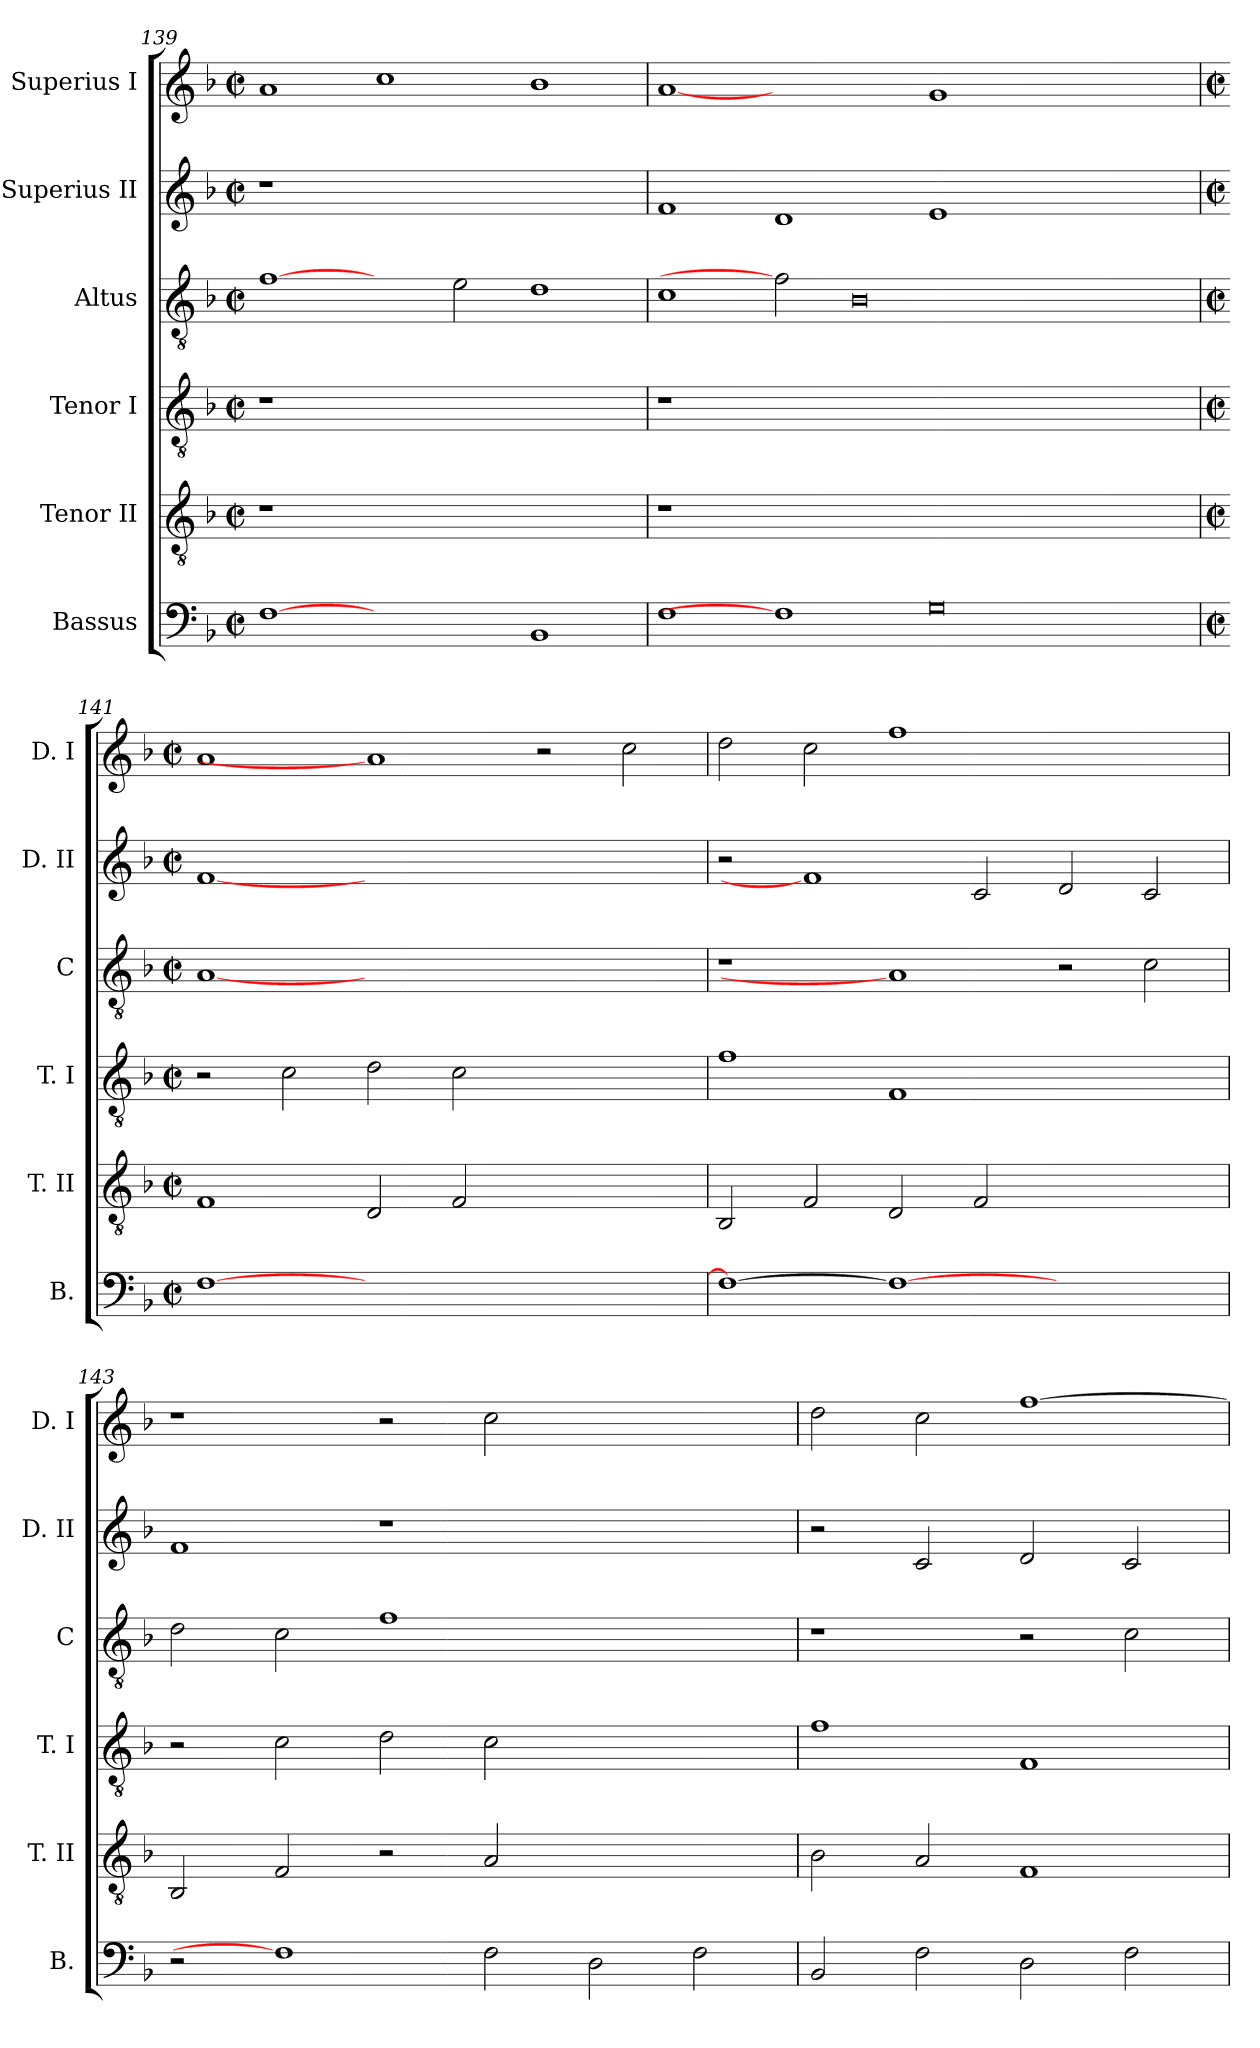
**kern	**kern	**kern	**kern	**kern	**kern
*part6	*part5	*part4	*part3	*part2	*part1
*staff6	*staff5	*staff4	*staff3	*staff2	*staff1
*I"Bassus	*I"Tenor II	*I"Tenor I	*I"Altus	*I"Superius II	*I"Superius I
*I'B.	*I'T. II	*I'T. I	*I'C	*I'D. II	*I'D. I
!!LO:LB:g=z
*clefF4	*clefGv2	*clefGv2	*clefGv2	*clefG2	*clefG2
*	*ITrd7c12	*ITrd7c12	*ITrd7c12	*	*
*k[b-]	*k[b-]	*k[b-]	*k[b-]	*k[b-]	*k[b-]
*F:	*F:	*F:	*F:	*F:	*F:
*M2/2	*M2/2	*M2/2	*M2/2	*M2/2	*M2/2
*met(c|)	*met(c|)	*met(c|)	*met(c|)	*met(c|)	*met(c|)
=139	=139	=139	=139	=139	=139
!	!LO:N:vis=1	!LO:N:vis=1	!	!LO:N:vis=1	!
[1Fi	1r	1r	[1Fi	1r	1ai
1ryy	0ryy	0ryy	2ryy	0ryy	1cci
.	.	.	2Ei\	.	.
1BB-i	.	.	1Di	.	1b-i
=140	=140	=140	=140	=140	=140
!	!LO:N:vis=1	!LO:N:vis=1	!	!	!
1Fi	1r	1r	1Ci	1fi	[1ai
1Fi]	0.ryy	0.ryy	2Fi]	1di	1ryy
.	.	.	0BB-i	.	.
0Gi	.	.	.	1ei	1gi
.	.	.	.	1ryy	1ryy
.	.	.	2ryy	.	.
=141	=141	=141	=141	=141	=141
*M2/2	*M2/2	*M2/2	*M2/2	*M2/2	*M2/2
*met(c|)	*met(c|)	*met(c|)	*met(c|)	*met(c|)	*met(c|)
[>1Fi	1FFi	2r	[1AAi	[1fi	1ai
.	.	2Ci\	.	.	.
0ryy	2DDi/	2Di\	0ryy	0ryy	1ai]
.	2FFi/	2Ci\	.	.	.
.	1ryy	1ryy	.	.	2r
.	.	.	.	.	2cci\
=142	=142	=142	=142	=142	=142
1Fi_>	2BBB-i/	1Fi	1r	2r	2ddi\
.	2FFi/	.	.	1fi]	2cci\
1Fi_	2DDi/	1FFi	1AAi]	.	1ffi
.	2FFi/	.	.	2ci/	.
1ryy	1ryy	1ryy	2r	2di/	1ryy
.	.	.	2Ci\	2ci/	.
=143	=143	=143	=143	=143	=143
2r	2BBB-i/	2r	2Di\	1fi	1r
1Fi]	2FFi/	2Ci\	2Ci\	.	.
.	2r	2Di\	1Fi	1r	2r
2Fi\	2AAi/	2Ci\	.	.	2cci\
2Di\	1ryy	1ryy	1ryy	1ryy	1ryy
2Fi\	.	.	.	.	.
!!LO:PB:g=z
=144	=144	=144	=144	=144	=144
2BB-i/	2BB-i\	1Fi	1r	2r	2ddi\
2Fi\	2AAi/	.	.	2ci/	2cci\
2Di\	1FFi	1FFi	2r	2di/	[>1ffi
2Fi\	.	.	2Ci\	2ci/	.
=	=	=	=	=	=
*-	*-	*-	*-	*-	*-
